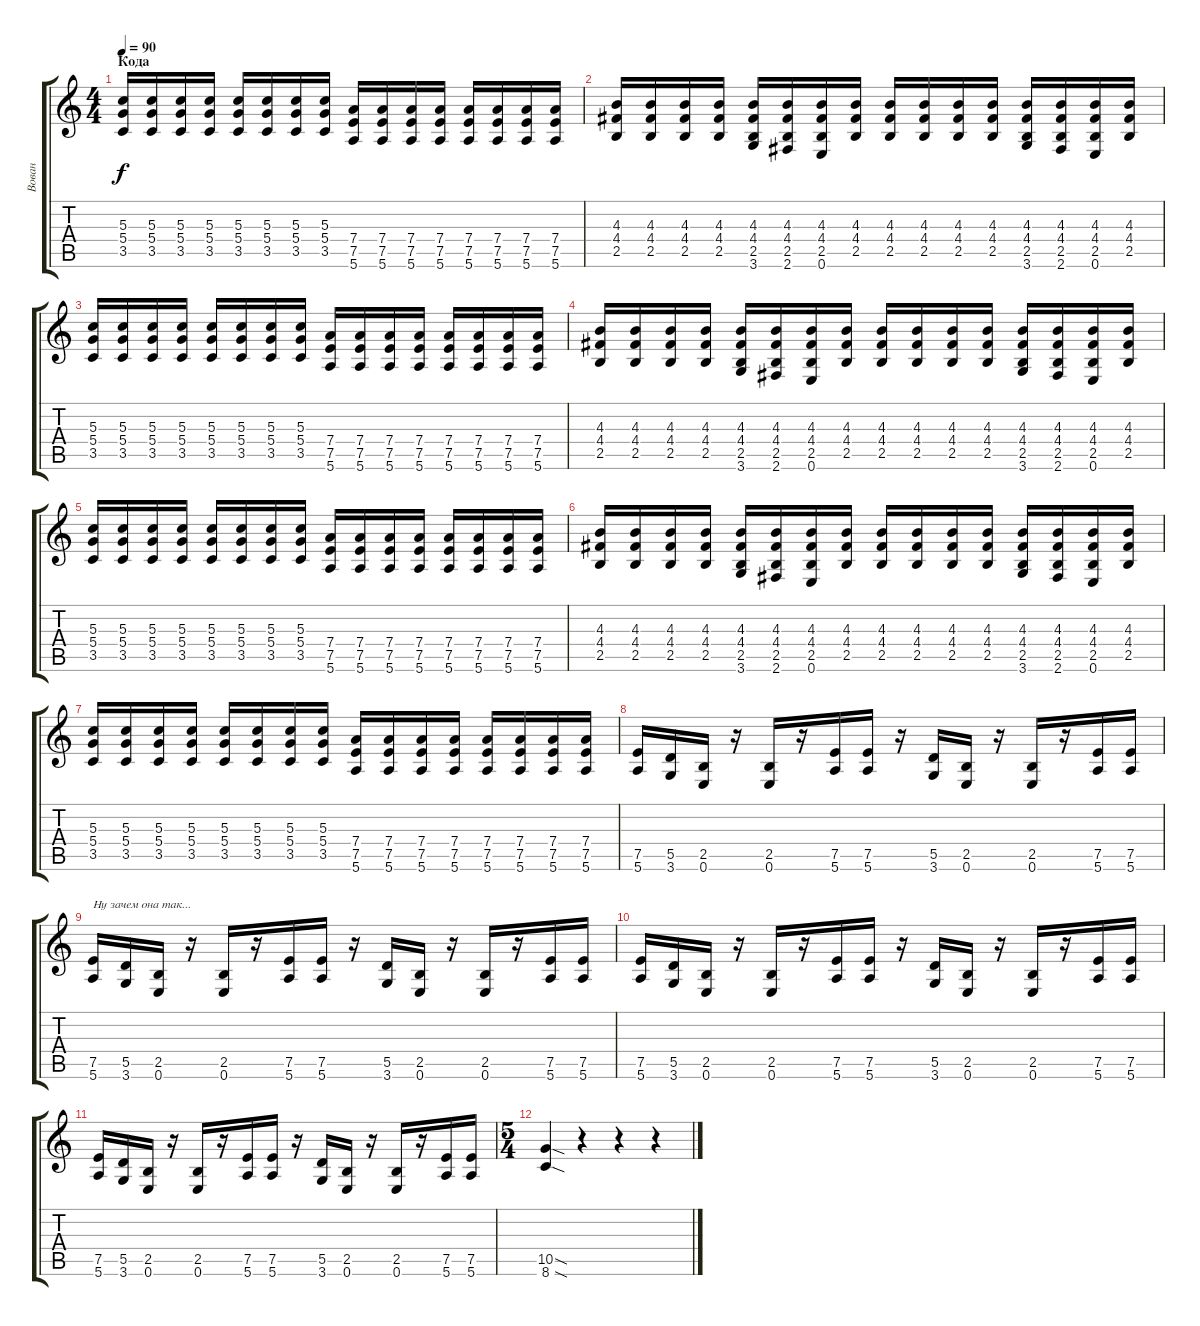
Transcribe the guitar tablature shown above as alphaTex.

\track ("Вован" "Вован") {instrument distortionguitar}
\staff {score tabs}
\tuning (E4 B3 G3 D3 A2 E2) {hide}
\ts (4 4)
\section ("" "Кода")
\tempo 90
\clef g2
\ks c
(5.3 5.4 3.5).16{dy f} (5.3 5.4 3.5).16 (5.3 5.4 3.5).16 (5.3 5.4 3.5).16 (5.3 5.4 3.5).16 (5.3 5.4 3.5).16 (5.3 5.4 3.5).16 (5.3 5.4 3.5).16 (7.4 7.5 5.6).16 (7.4 7.5 5.6).16 (7.4 7.5 5.6).16 (7.4 7.5 5.6).16 (7.4 7.5 5.6).16 (7.4 7.5 5.6).16 (7.4 7.5 5.6).16 (7.4 7.5 5.6).16 |
(4.3 4.4 2.5).16 (4.3 4.4 2.5).16 (4.3 4.4 2.5).16 (4.3 4.4 2.5).16 (4.3 4.4 2.5 3.6).16 (4.3 4.4 2.5 2.6).16 (4.3 4.4 2.5 0.6).16 (4.3 4.4 2.5).16 (4.3 4.4 2.5).16 (4.3 4.4 2.5).16 (4.3 4.4 2.5).16 (4.3 4.4 2.5).16 (4.3 4.4 2.5 3.6).16 (4.3 4.4 2.5 2.6).16 (4.3 4.4 2.5 0.6).16 (4.3 4.4 2.5).16 |
(5.3 5.4 3.5).16 (5.3 5.4 3.5).16 (5.3 5.4 3.5).16 (5.3 5.4 3.5).16 (5.3 5.4 3.5).16 (5.3 5.4 3.5).16 (5.3 5.4 3.5).16 (5.3 5.4 3.5).16 (7.4 7.5 5.6).16 (7.4 7.5 5.6).16 (7.4 7.5 5.6).16 (7.4 7.5 5.6).16 (7.4 7.5 5.6).16 (7.4 7.5 5.6).16 (7.4 7.5 5.6).16 (7.4 7.5 5.6).16 |
(4.3 4.4 2.5).16 (4.3 4.4 2.5).16 (4.3 4.4 2.5).16 (4.3 4.4 2.5).16 (4.3 4.4 2.5 3.6).16 (4.3 4.4 2.5 2.6).16 (4.3 4.4 2.5 0.6).16 (4.3 4.4 2.5).16 (4.3 4.4 2.5).16 (4.3 4.4 2.5).16 (4.3 4.4 2.5).16 (4.3 4.4 2.5).16 (4.3 4.4 2.5 3.6).16 (4.3 4.4 2.5 2.6).16 (4.3 4.4 2.5 0.6).16 (4.3 4.4 2.5).16 |
(5.3 5.4 3.5).16 (5.3 5.4 3.5).16 (5.3 5.4 3.5).16 (5.3 5.4 3.5).16 (5.3 5.4 3.5).16 (5.3 5.4 3.5).16 (5.3 5.4 3.5).16 (5.3 5.4 3.5).16 (7.4 7.5 5.6).16 (7.4 7.5 5.6).16 (7.4 7.5 5.6).16 (7.4 7.5 5.6).16 (7.4 7.5 5.6).16 (7.4 7.5 5.6).16 (7.4 7.5 5.6).16 (7.4 7.5 5.6).16 |
(4.3 4.4 2.5).16 (4.3 4.4 2.5).16 (4.3 4.4 2.5).16 (4.3 4.4 2.5).16 (4.3 4.4 2.5 3.6).16 (4.3 4.4 2.5 2.6).16 (4.3 4.4 2.5 0.6).16 (4.3 4.4 2.5).16 (4.3 4.4 2.5).16 (4.3 4.4 2.5).16 (4.3 4.4 2.5).16 (4.3 4.4 2.5).16 (4.3 4.4 2.5 3.6).16 (4.3 4.4 2.5 2.6).16 (4.3 4.4 2.5 0.6).16 (4.3 4.4 2.5).16 |
(5.3 5.4 3.5).16 (5.3 5.4 3.5).16 (5.3 5.4 3.5).16 (5.3 5.4 3.5).16 (5.3 5.4 3.5).16 (5.3 5.4 3.5).16 (5.3 5.4 3.5).16 (5.3 5.4 3.5).16 (7.4 7.5 5.6).16 (7.4 7.5 5.6).16 (7.4 7.5 5.6).16 (7.4 7.5 5.6).16 (7.4 7.5 5.6).16 (7.4 7.5 5.6).16 (7.4 7.5 5.6).16 (7.4 7.5 5.6).16 |
(7.5 5.6).16 (5.5 3.6).16 (2.5 0.6).16 r.16 (2.5 0.6).16 r.16 (7.5 5.6).16 (7.5 5.6).16 r.16 (5.5 3.6).16 (2.5 0.6).16 r.16 (2.5 0.6).16 r.16 (7.5 5.6).16 (7.5 5.6).16 |
(7.5 5.6).16{txt "Ну зачем она так..."} (5.5 3.6).16 (2.5 0.6).16 r.16 (2.5 0.6).16 r.16 (7.5 5.6).16 (7.5 5.6).16 r.16 (5.5 3.6).16 (2.5 0.6).16 r.16 (2.5 0.6).16 r.16 (7.5 5.6).16 (7.5 5.6).16 |
(7.5 5.6).16 (5.5 3.6).16 (2.5 0.6).16 r.16 (2.5 0.6).16 r.16 (7.5 5.6).16 (7.5 5.6).16 r.16 (5.5 3.6).16 (2.5 0.6).16 r.16 (2.5 0.6).16 r.16 (7.5 5.6).16 (7.5 5.6).16 |
(7.5 5.6).16 (5.5 3.6).16 (2.5 0.6).16 r.16 (2.5 0.6).16 r.16 (7.5 5.6).16 (7.5 5.6).16 r.16 (5.5 3.6).16 (2.5 0.6).16 r.16 (2.5 0.6).16 r.16 (7.5 5.6).16 (7.5 5.6).16 |
\ts (5 4)
(10.5{sod} 8.6{sod}).4 r.4 r.4 r.4
